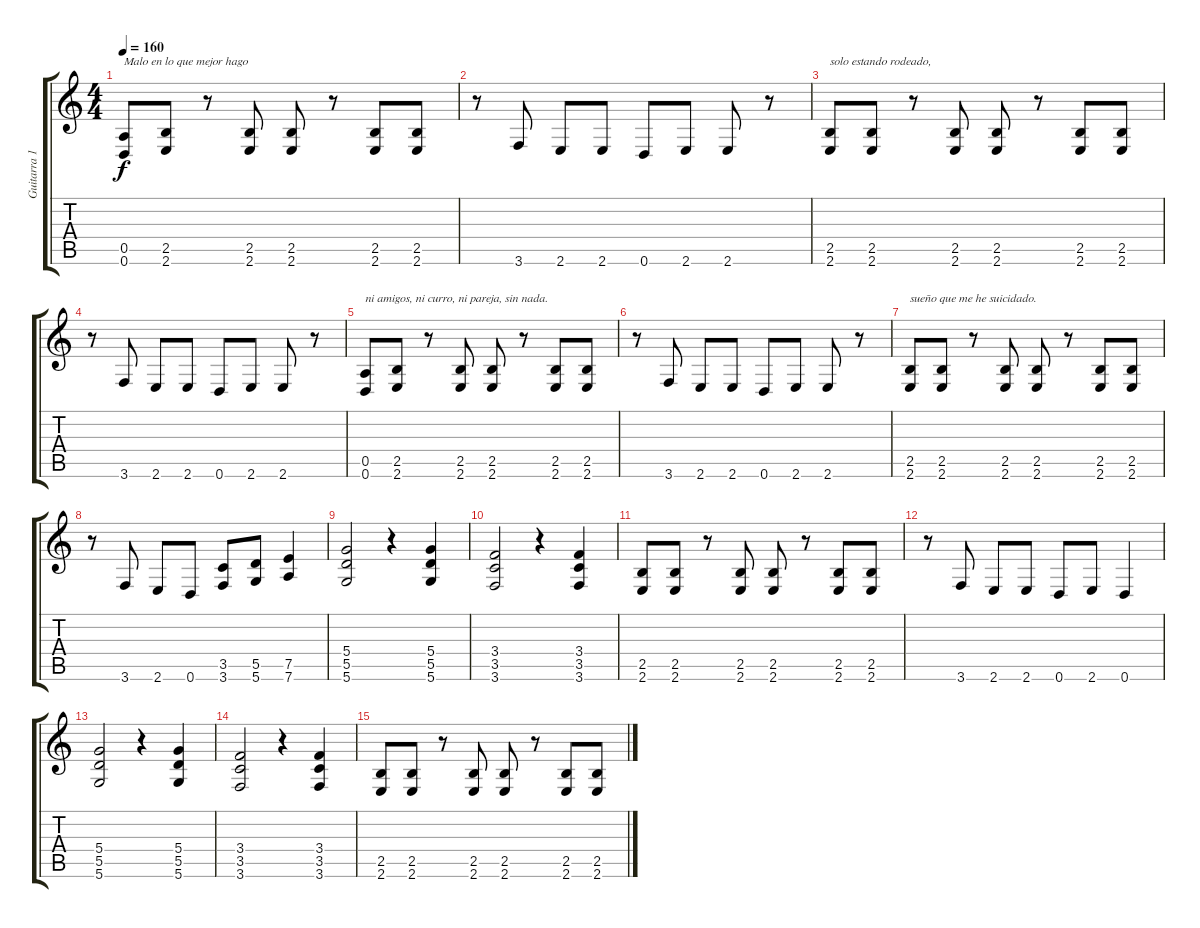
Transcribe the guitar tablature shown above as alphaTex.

\track ("Guitarra 1" "Guitarra 1") {instrument distortionguitar}
\staff {score tabs}
\tuning (E4 B3 G3 D3 A2 D2) {hide}
\ts (4 4)
\tempo 160
\clef g2
\ks c
(0.5 0.6).8{txt "Malo en lo que mejor hago" dy f} (2.5 2.6).8 r.8 (2.5 2.6).8 (2.5 2.6).8 r.8 (2.5 2.6).8 (2.5 2.6).8 |
r.8 3.6.8 2.6.8 2.6.8 0.6.8 2.6.8 2.6.8 r.8 |
(2.5 2.6).8{txt "solo estando rodeado,"} (2.5 2.6).8 r.8 (2.5 2.6).8 (2.5 2.6).8 r.8 (2.5 2.6).8 (2.5 2.6).8 |
r.8 3.6.8 2.6.8 2.6.8 0.6.8 2.6.8 2.6.8 r.8 |
(0.5 0.6).8{txt "ni amigos, ni curro, ni pareja, sin nada."} (2.5 2.6).8 r.8 (2.5 2.6).8 (2.5 2.6).8 r.8 (2.5 2.6).8 (2.5 2.6).8 |
r.8 3.6.8 2.6.8 2.6.8 0.6.8 2.6.8 2.6.8 r.8 |
(2.5 2.6).8{txt "sueño que me he suicidado."} (2.5 2.6).8 r.8 (2.5 2.6).8 (2.5 2.6).8 r.8 (2.5 2.6).8 (2.5 2.6).8 |
r.8 3.6.8 2.6.8 0.6.8 (3.5 3.6).8 (5.5 5.6).8 (7.5 7.6).4 |
(5.4 5.5 5.6).2 r.4 (5.4 5.5 5.6).4 |
(3.4 3.5 3.6).2 r.4 (3.4 3.5 3.6).4 |
(2.5 2.6).8 (2.5 2.6).8 r.8 (2.5 2.6).8 (2.5 2.6).8 r.8 (2.5 2.6).8 (2.5 2.6).8 |
r.8 3.6.8{txt " "} 2.6.8 2.6.8 0.6.8 2.6.8 0.6.4 |
(5.4 5.5 5.6).2 r.4 (5.4 5.5 5.6).4 |
(3.4 3.5 3.6).2 r.4 (3.4 3.5 3.6).4 |
(2.5 2.6).8 (2.5 2.6).8 r.8 (2.5 2.6).8 (2.5 2.6).8 r.8 (2.5 2.6).8 (2.5 2.6).8
